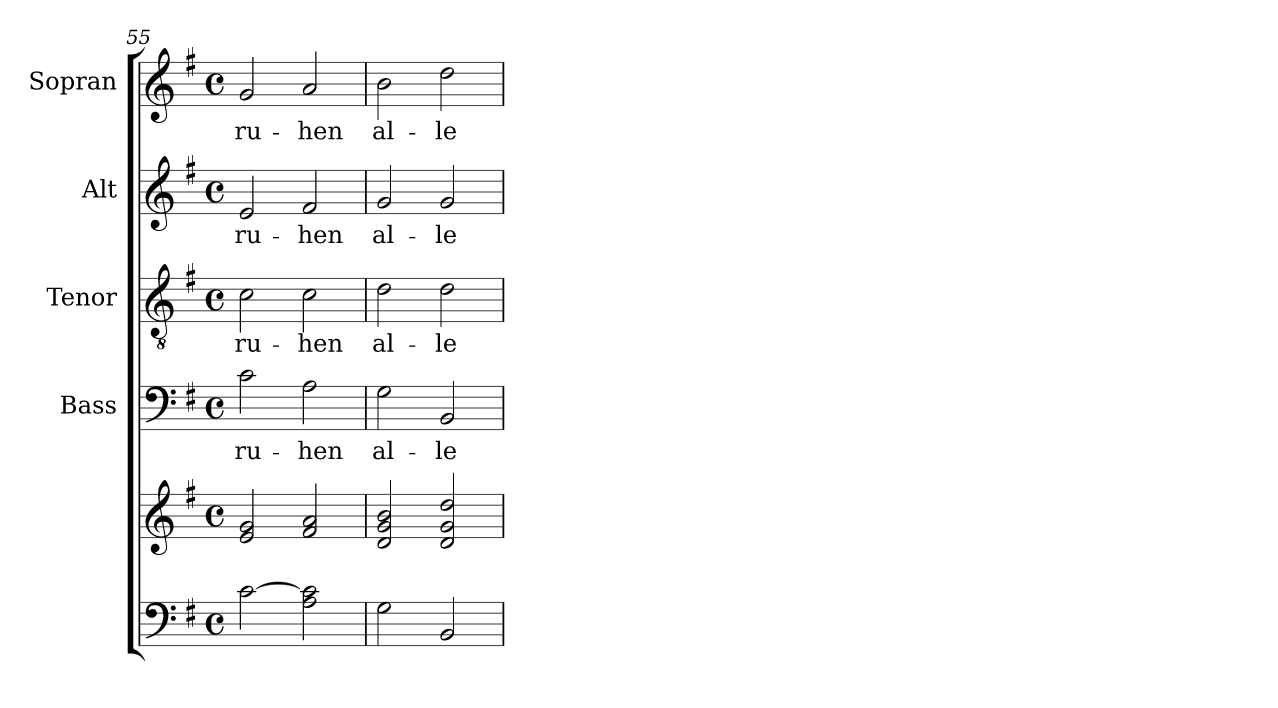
**kern	**kern	**kern	**text	**kern	**text	**kern	**text	**kern	**text
*part5	*part5	*part4	*part4	*part3	*part3	*part2	*part2	*part1	*part1
*staff6	*staff5	*staff4	*staff4	*staff3	*staff3	*staff2	*staff2	*staff1	*staff1
*	*	*I"Bass	*	*I"Tenor	*	*I"Alt	*	*I"Sopran	*
*	*	*I'B.	*	*I'T.	*	*I'A.	*	*I'S.	*
*clefF4	*clefG2	*clefF4	*	*clefGv2	*	*clefG2	*	*clefG2	*
*k[f#]	*k[f#]	*k[f#]	*	*k[f#]	*	*k[f#]	*	*k[f#]	*
*G:	*G:	*G:	*	*G:	*	*G:	*	*G:	*
*M4/4	*M4/4	*M4/4	*	*M4/4	*	*M4/4	*	*M4/4	*
*met(c)	*met(c)	*met(c)	*	*met(c)	*	*met(c)	*	*met(c)	*
=55	=55	=55	=55	=55	=55	=55	=55	=55	=55
!	!	!	!LO:LY:b	!	!LO:LY:b	!	!LO:LY:b	!	!LO:LY:b
[2c\	2e/ 2g/	2c\	ru-	2c\	ru-	2e/	ru-	2g/	ru-
!	!	!	!LO:LY:b	!	!LO:LY:b	!	!LO:LY:b	!	!LO:LY:b
2A\ 2c\]	2f#/ 2a/	2A\	-hen	2c\	-hen	2f#/	-hen	2a/	-hen
=56	=56	=56	=56	=56	=56	=56	=56	=56	=56
!	!	!	!LO:LY:b	!	!LO:LY:b	!	!LO:LY:b	!	!LO:LY:b
2G\	2d/ 2g/ 2b/	2G\	al-	2d\	al-	2g/	al-	2b\	al-
!	!	!	!LO:LY:b	!	!LO:LY:b	!	!LO:LY:b	!	!LO:LY:b
2BB/	2d/ 2g/ 2dd/	2BB/	-le	2d\	-le	2g/	-le	2dd\	-le
=	=	=	=	=	=	=	=	=	=
*-	*-	*-	*-	*-	*-	*-	*-	*-	*-
